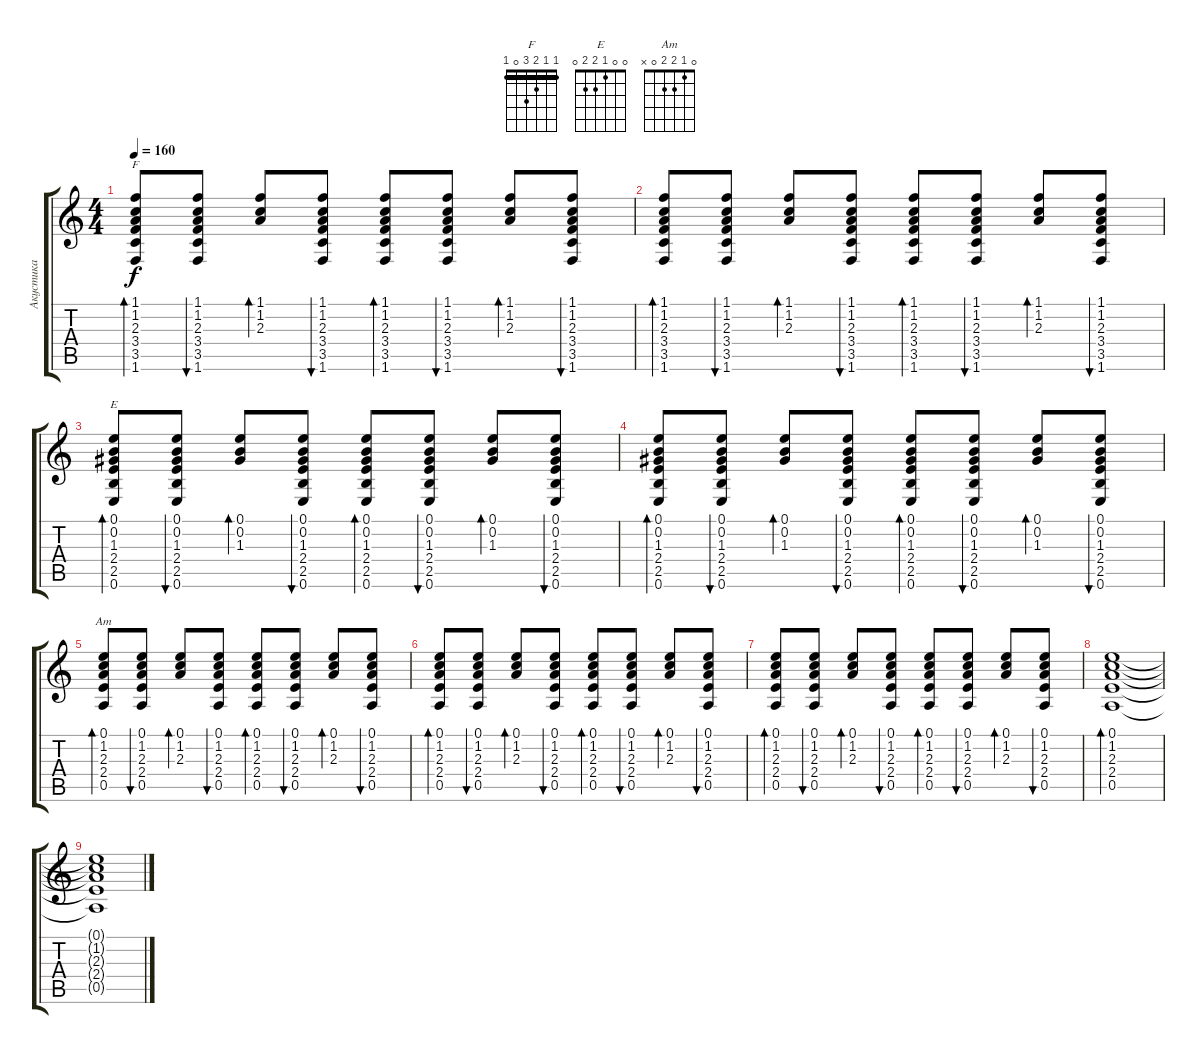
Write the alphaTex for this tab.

\track ("Акустика" "Акустика") {instrument acousticguitarsteel}
\staff {score tabs}
\tuning (E4 B3 G3 D3 A2 E2) {hide}
\chord ("F" 1 1 2 3 0 1) {barre 1}
\chord ("E" 0 0 1 2 2 0)
\chord ("Am" 0 1 2 2 0 x)
\ts (4 4)
\tempo 160
\clef g2
\ks c
(1.1 1.2 2.3 3.4 3.5 1.6).8{bd 30 ch "F" dy f} (1.1 1.2 2.3 3.4 3.5 1.6).8{bu 30} (1.1 1.2 2.3).8{bd 30} (1.1 1.2 2.3 3.4 3.5 1.6).8{bu 30} (1.1 1.2 2.3 3.4 3.5 1.6).8{bd 30} (1.1 1.2 2.3 3.4 3.5 1.6).8{bu 30} (1.1 1.2 2.3).8{bd 30} (1.1 1.2 2.3 3.4 3.5 1.6).8{bu 30} |
(1.1 1.2 2.3 3.4 3.5 1.6).8{bd 30} (1.1 1.2 2.3 3.4 3.5 1.6).8{bu 30} (1.1 1.2 2.3).8{bd 30} (1.1 1.2 2.3 3.4 3.5 1.6).8{bu 30} (1.1 1.2 2.3 3.4 3.5 1.6).8{bd 30} (1.1 1.2 2.3 3.4 3.5 1.6).8{bu 30} (1.1 1.2 2.3).8{bd 30} (1.1 1.2 2.3 3.4 3.5 1.6).8{bu 30} |
(0.1 0.2 1.3 2.4 2.5 0.6).8{bd 30 ch "E"} (0.1 0.2 1.3 2.4 2.5 0.6).8{bu 30} (0.1 0.2 1.3).8{bd 30} (0.1 0.2 1.3 2.4 2.5 0.6).8{bu 30} (0.1 0.2 1.3 2.4 2.5 0.6).8{bd 30} (0.1 0.2 1.3 2.4 2.5 0.6).8{bu 30} (0.1 0.2 1.3).8{bd 30} (0.1 0.2 1.3 2.4 2.5 0.6).8{bu 30} |
(0.1 0.2 1.3 2.4 2.5 0.6).8{bd 30} (0.1 0.2 1.3 2.4 2.5 0.6).8{bu 30} (0.1 0.2 1.3).8{bd 30} (0.1 0.2 1.3 2.4 2.5 0.6).8{bu 30} (0.1 0.2 1.3 2.4 2.5 0.6).8{bd 30} (0.1 0.2 1.3 2.4 2.5 0.6).8{bu 30} (0.1 0.2 1.3).8{bd 30} (0.1 0.2 1.3 2.4 2.5 0.6).8{bu 30} |
(0.1 1.2 2.3 2.4 0.5).8{bd 30 ch "Am"} (0.1 1.2 2.3 2.4 0.5).8{bu 30} (0.1 1.2 2.3).8{bd 30} (0.1 1.2 2.3 2.4 0.5).8{bu 30} (0.1 1.2 2.3 2.4 0.5).8{bd 30} (0.1 1.2 2.3 2.4 0.5).8{bu 30} (0.1 1.2 2.3).8{bd 30} (0.1 1.2 2.3 2.4 0.5).8{bu 30} |
(0.1 1.2 2.3 2.4 0.5).8{bd 30} (0.1 1.2 2.3 2.4 0.5).8{bu 30} (0.1 1.2 2.3).8{bd 30} (0.1 1.2 2.3 2.4 0.5).8{bu 30} (0.1 1.2 2.3 2.4 0.5).8{bd 30} (0.1 1.2 2.3 2.4 0.5).8{bu 30} (0.1 1.2 2.3).8{bd 30} (0.1 1.2 2.3 2.4 0.5).8{bu 30} |
(0.1 1.2 2.3 2.4 0.5).8{bd 30} (0.1 1.2 2.3 2.4 0.5).8{bu 30} (0.1 1.2 2.3).8{bd 30} (0.1 1.2 2.3 2.4 0.5).8{bu 30} (0.1 1.2 2.3 2.4 0.5).8{bd 30} (0.1 1.2 2.3 2.4 0.5).8{bu 30} (0.1 1.2 2.3).8{bd 30} (0.1 1.2 2.3 2.4 0.5).8{bu 30} |
(0.1 1.2 2.3 2.4 0.5).1{bd 30} |
(0.1{t} 1.2{t} 2.3{t} 2.4{t} 0.5{t}).1
